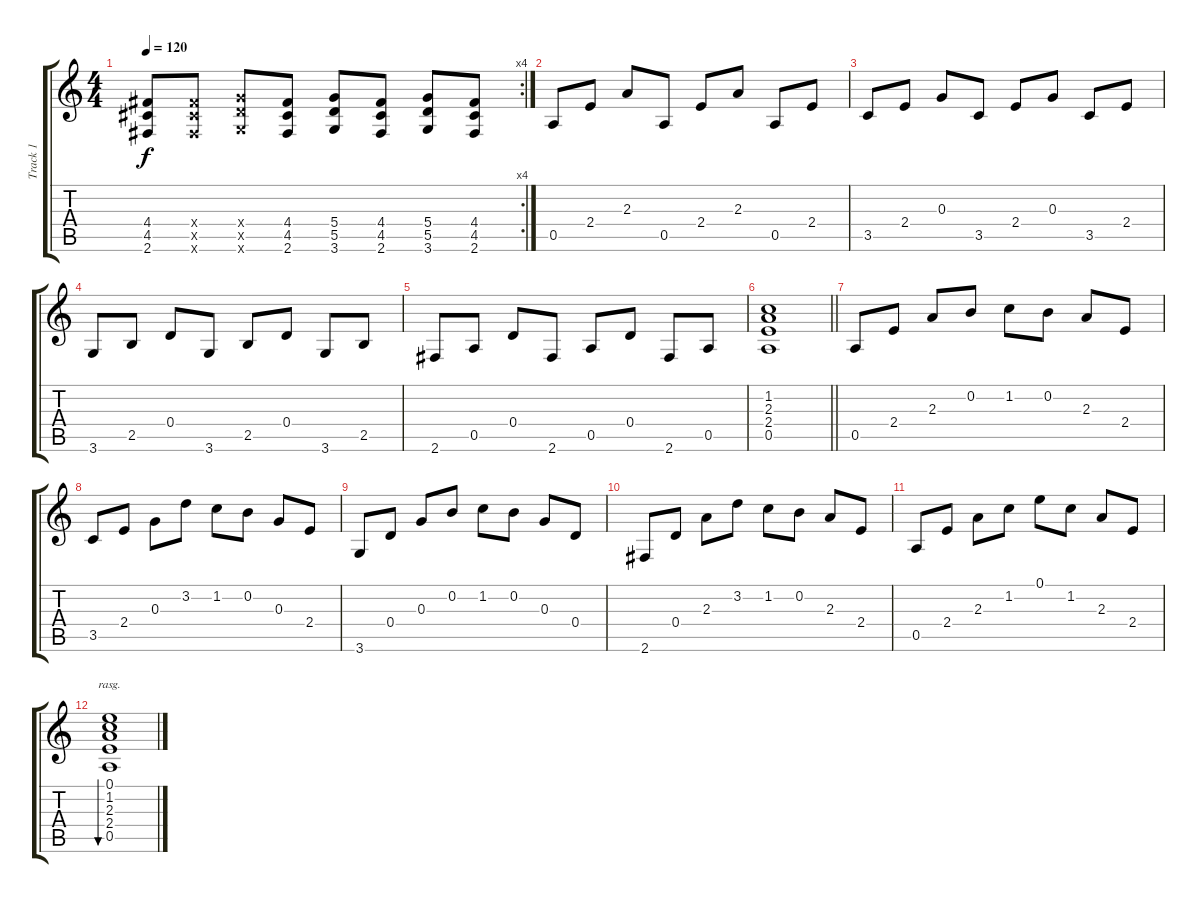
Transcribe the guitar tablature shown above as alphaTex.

\track ("Track 1" "Track 1") {instrument acousticguitarnylon}
\staff {score tabs}
\tuning (E4 B3 G3 D3 A2 E2) {hide}
\rc 4
\ts (4 4)
\tempo 120
\clef g2
\ks c
(4.4 4.5 2.6).8{dy f} (4.4{x} 4.5{x} 2.6{x}).8 (5.4{x} 5.5{x} 3.6{x}).8 (4.4 4.5 2.6).8 (5.4 5.5 3.6).8 (4.4 4.5 2.6).8 (5.4 5.5 3.6).8 (4.4 4.5 2.6).8 |
0.5.8 2.4.8 2.3.8 0.5.8 2.4.8 2.3.8 0.5.8 2.4.8 |
3.5.8 2.4.8 0.3.8 3.5.8 2.4.8 0.3.8 3.5.8 2.4.8 |
3.6.8 2.5.8 0.4.8 3.6.8 2.5.8 0.4.8 3.6.8 2.5.8 |
2.6.8 0.5.8 0.4.8 2.6.8 0.5.8 0.4.8 2.6.8 0.5.8 |
\barLineRight lightlight
(1.2 2.3 2.4 0.5).1 |
0.5.8 2.4.8 2.3.8 0.2.8 1.2.8 0.2.8 2.3.8 2.4.8 |
3.5.8 2.4.8 0.3.8 3.2.8 1.2.8 0.2.8 0.3.8 2.4.8 |
3.6.8 0.4.8 0.3.8 0.2.8 1.2.8 0.2.8 0.3.8 0.4.8 |
2.6.8 0.4.8 2.3.8 3.2.8 1.2.8 0.2.8 2.3.8 2.4.8 |
0.5.8 2.4.8 2.3.8 1.2.8 0.1.8 1.2.8 2.3.8 2.4.8 |
(0.1 1.2 2.3 2.4 0.5).1{bu 240 rasg ii}
